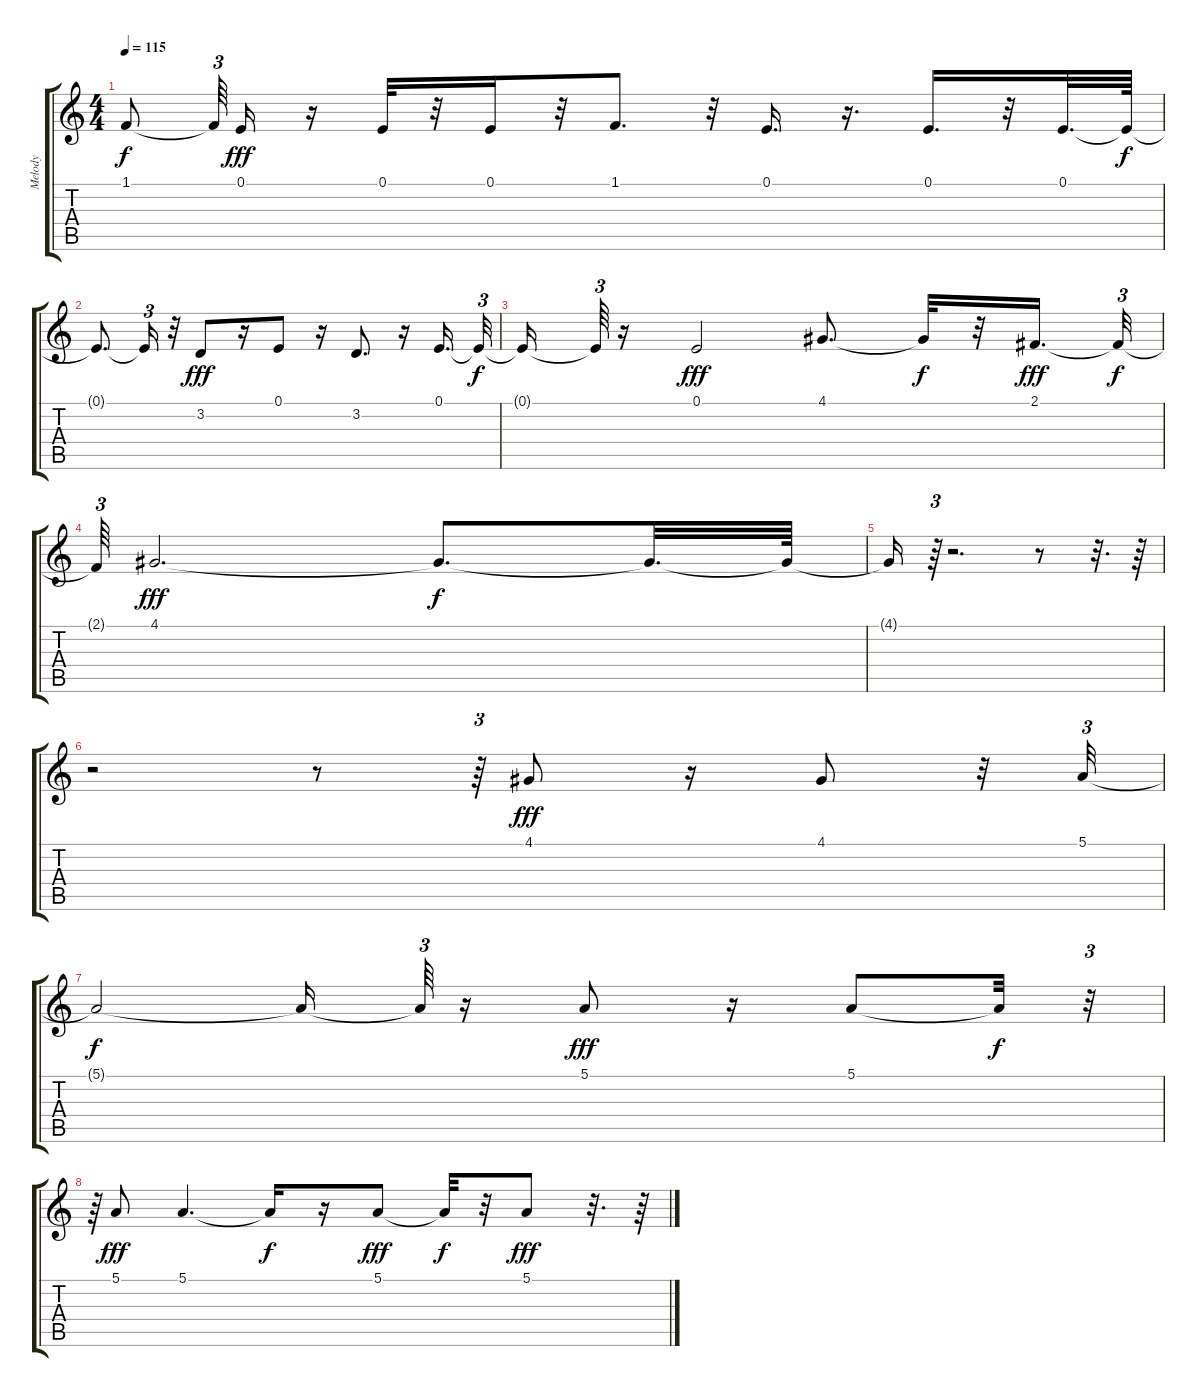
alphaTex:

\track ("Melody" "Melody") {instrument altosax}
\staff {score tabs}
\tuning (E4 B3 G3 D3 A2 E2) {hide}
\ts (4 4)
\tempo 115
\clef g2
\ks c
1.1{t}.8{dy f} 1.1{t}.64{tu (3 2) beam splitsecondary} 0.1.16{dy fff} r.16 0.1.32 r.32 0.1.16 r.32 1.1.8{d} r.32 0.1.16{d} r.16{d} 0.1.16{d} r.32 0.1.32{d} 0.1{t}.64{dy f} |
0.1{t}.8{d} 0.1{t}.16{tu (3 2)} r.32 3.2.8{dy fff} r.16 0.1.8 r.16 3.2.8{d} r.16 0.1.16{d} 0.1{t}.32{tu (3 2) dy f} |
0.1{t}.16 0.1{t}.64{tu (3 2)} r.16 0.1.2{dy fff} 4.1.8{d} 4.1{t}.32{dy f} r.32 2.1.16{d dy fff} 2.1{t}.32{tu (3 2) dy f} |
2.1{t}.64{tu (3 2)} 4.1.2{d dy fff} 4.1{t}.8{d dy f} 4.1{t}.32{d} 4.1{t}.64 |
4.1{t}.16 r.64{tu (3 2)} r.2{d} r.8 r.32{d} r.64 |
r.2 r.8 r.64{tu (3 2)} 4.1.8{dy fff} r.16 4.1.8 r.32 5.1.32{tu (3 2)} |
5.1{t}.2{dy f} 5.1{t}.16 5.1{t}.64{tu (3 2)} r.16 5.1.8{dy fff} r.16 5.1.8 5.1{t}.32{dy f} r.32{tu (3 2)} |
r.64{tu (3 2)} 5.1.8{dy fff} 5.1.4{d} 5.1{t}.16{dy f} r.16 5.1.8{dy fff} 5.1{t}.32{dy f} r.32 5.1.8{dy fff} r.32{d} r.64
